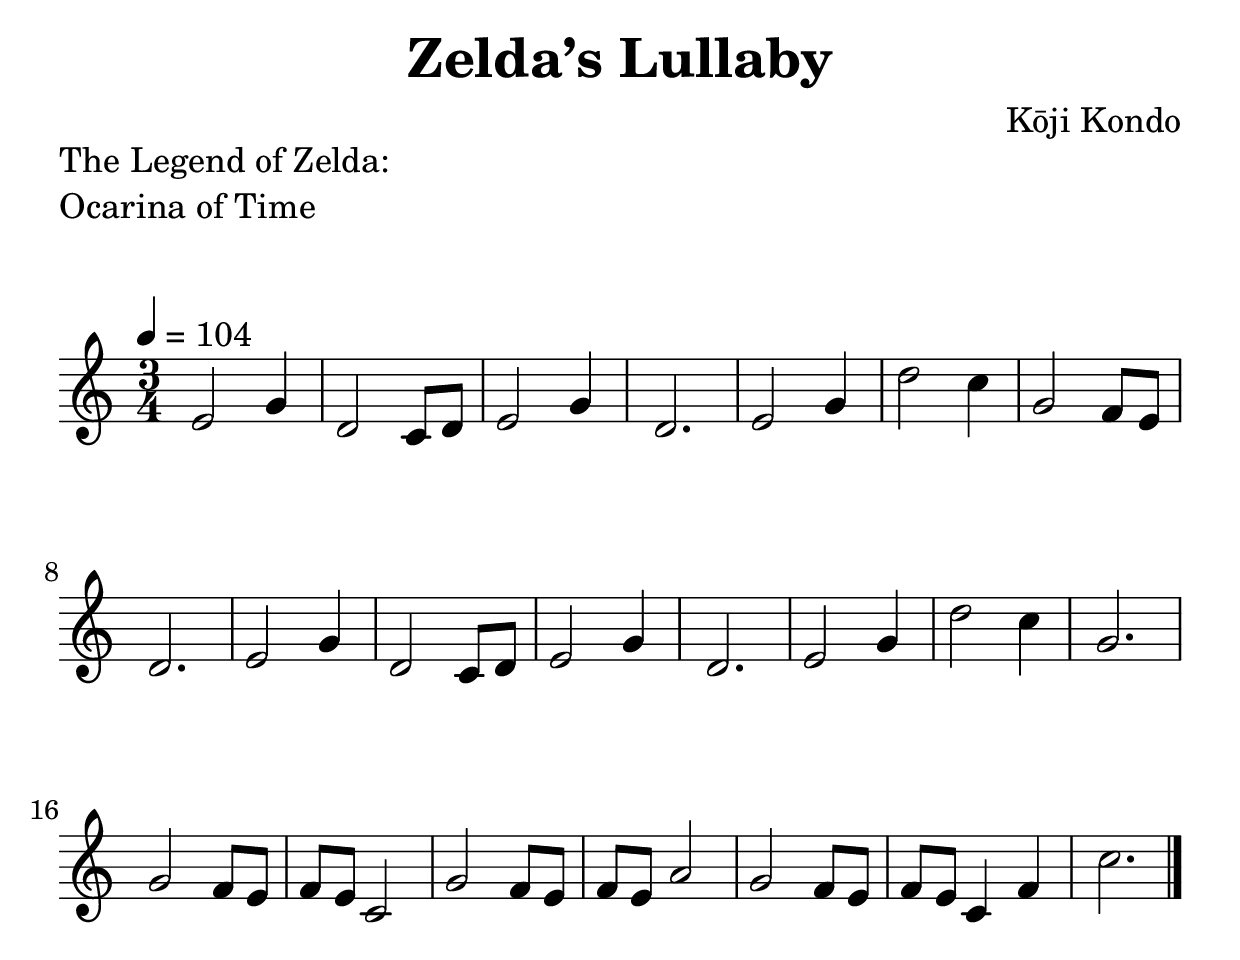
\version "2.20.0"

\header {
  title = "Zelda’s Lullaby"
  piece = \markup \left-column { "The Legend of Zelda:" "Ocarina of Time" }
}

\include "header.ily"

song = \relative c'' {
  \tempo 4 = 104
  \time 3/4

  e2 g4 | % 1
  d2 c8 d | % 2
  e2 g4 | % 3
  d2. | % 4
  e2 g4 | % 5
  d'2 c4 | % 6
  g2 f8 e | % 7
  d2. | % 8
  e2 g4 | % 9
  d2 c8 d | % 10
  e2 g4 | % 11
  d2. | % 12
  e2 g4 | % 13
  d'2 c4 | % 14
  g2. | % 15
  g2 f8 e | % 16
  f e c2 | % 17
  g'2 f8 e | % 18
  f e a2 | % 19
  g2 f8 e | % 20
  f e c4 f | % 21
  c'2. \bar "|." % 22
}

\include "articulate.ly"

staff = \new Staff \with { midiInstrument = "ocarina" } {
  \clef "treble^8"
  \song
}

\score {
  \staff

  \layout {
    \context {
      \Score
      \omit ClefModifier
    }
  }
}

\score {
  \unfoldRepeats \articulate \staff

  \midi {}
}

